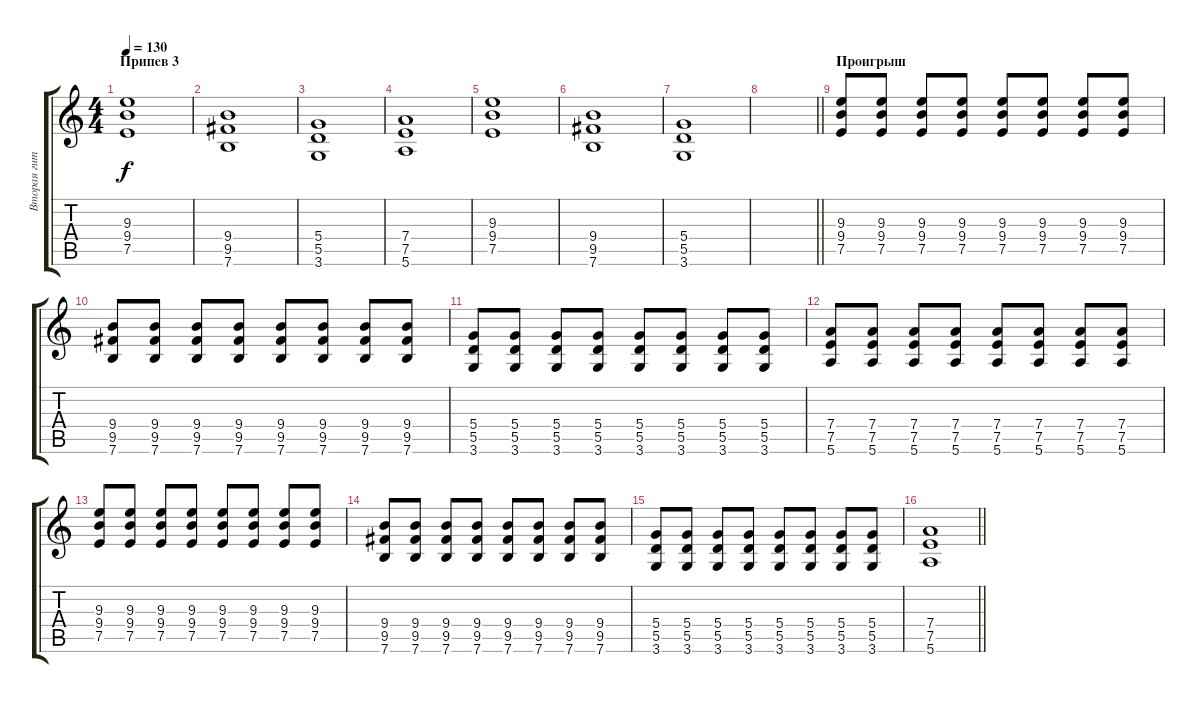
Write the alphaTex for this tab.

\track ("Вторая гитара" "Вторая гит") {instrument distortionguitar}
\staff {score tabs}
\tuning (E4 B3 G3 D3 A2 E2) {hide}
\ts (4 4)
\section ("" "Припев 3")
\tempo 130
\clef g2
\ks c
(9.3 9.4 7.5).1{dy f} |
(9.4 9.5 7.6).1 |
(5.4 5.5 3.6).1 |
(7.4 7.5 5.6).1 |
(9.3 9.4 7.5).1 |
(9.4 9.5 7.6).1 |
(5.4 5.5 3.6).1 |
\barLineRight lightlight
|
\section ("" "Проигрыш")
(9.3 9.4 7.5).8 (9.3 9.4 7.5).8 (9.3 9.4 7.5).8 (9.3 9.4 7.5).8 (9.3 9.4 7.5).8 (9.3 9.4 7.5).8 (9.3 9.4 7.5).8 (9.3 9.4 7.5).8 |
(9.4 9.5 7.6).8 (9.4 9.5 7.6).8 (9.4 9.5 7.6).8 (9.4 9.5 7.6).8 (9.4 9.5 7.6).8 (9.4 9.5 7.6).8 (9.4 9.5 7.6).8 (9.4 9.5 7.6).8 |
(5.4 5.5 3.6).8 (5.4 5.5 3.6).8 (5.4 5.5 3.6).8 (5.4 5.5 3.6).8 (5.4 5.5 3.6).8 (5.4 5.5 3.6).8 (5.4 5.5 3.6).8 (5.4 5.5 3.6).8 |
(7.4 7.5 5.6).8 (7.4 7.5 5.6).8 (7.4 7.5 5.6).8 (7.4 7.5 5.6).8 (7.4 7.5 5.6).8 (7.4 7.5 5.6).8 (7.4 7.5 5.6).8 (7.4 7.5 5.6).8 |
(9.3 9.4 7.5).8 (9.3 9.4 7.5).8 (9.3 9.4 7.5).8 (9.3 9.4 7.5).8 (9.3 9.4 7.5).8 (9.3 9.4 7.5).8 (9.3 9.4 7.5).8 (9.3 9.4 7.5).8 |
(9.4 9.5 7.6).8 (9.4 9.5 7.6).8 (9.4 9.5 7.6).8 (9.4 9.5 7.6).8 (9.4 9.5 7.6).8 (9.4 9.5 7.6).8 (9.4 9.5 7.6).8 (9.4 9.5 7.6).8 |
(5.4 5.5 3.6).8 (5.4 5.5 3.6).8 (5.4 5.5 3.6).8 (5.4 5.5 3.6).8 (5.4 5.5 3.6).8 (5.4 5.5 3.6).8 (5.4 5.5 3.6).8 (5.4 5.5 3.6).8 |
\barLineRight lightlight
(7.4 7.5 5.6).1
